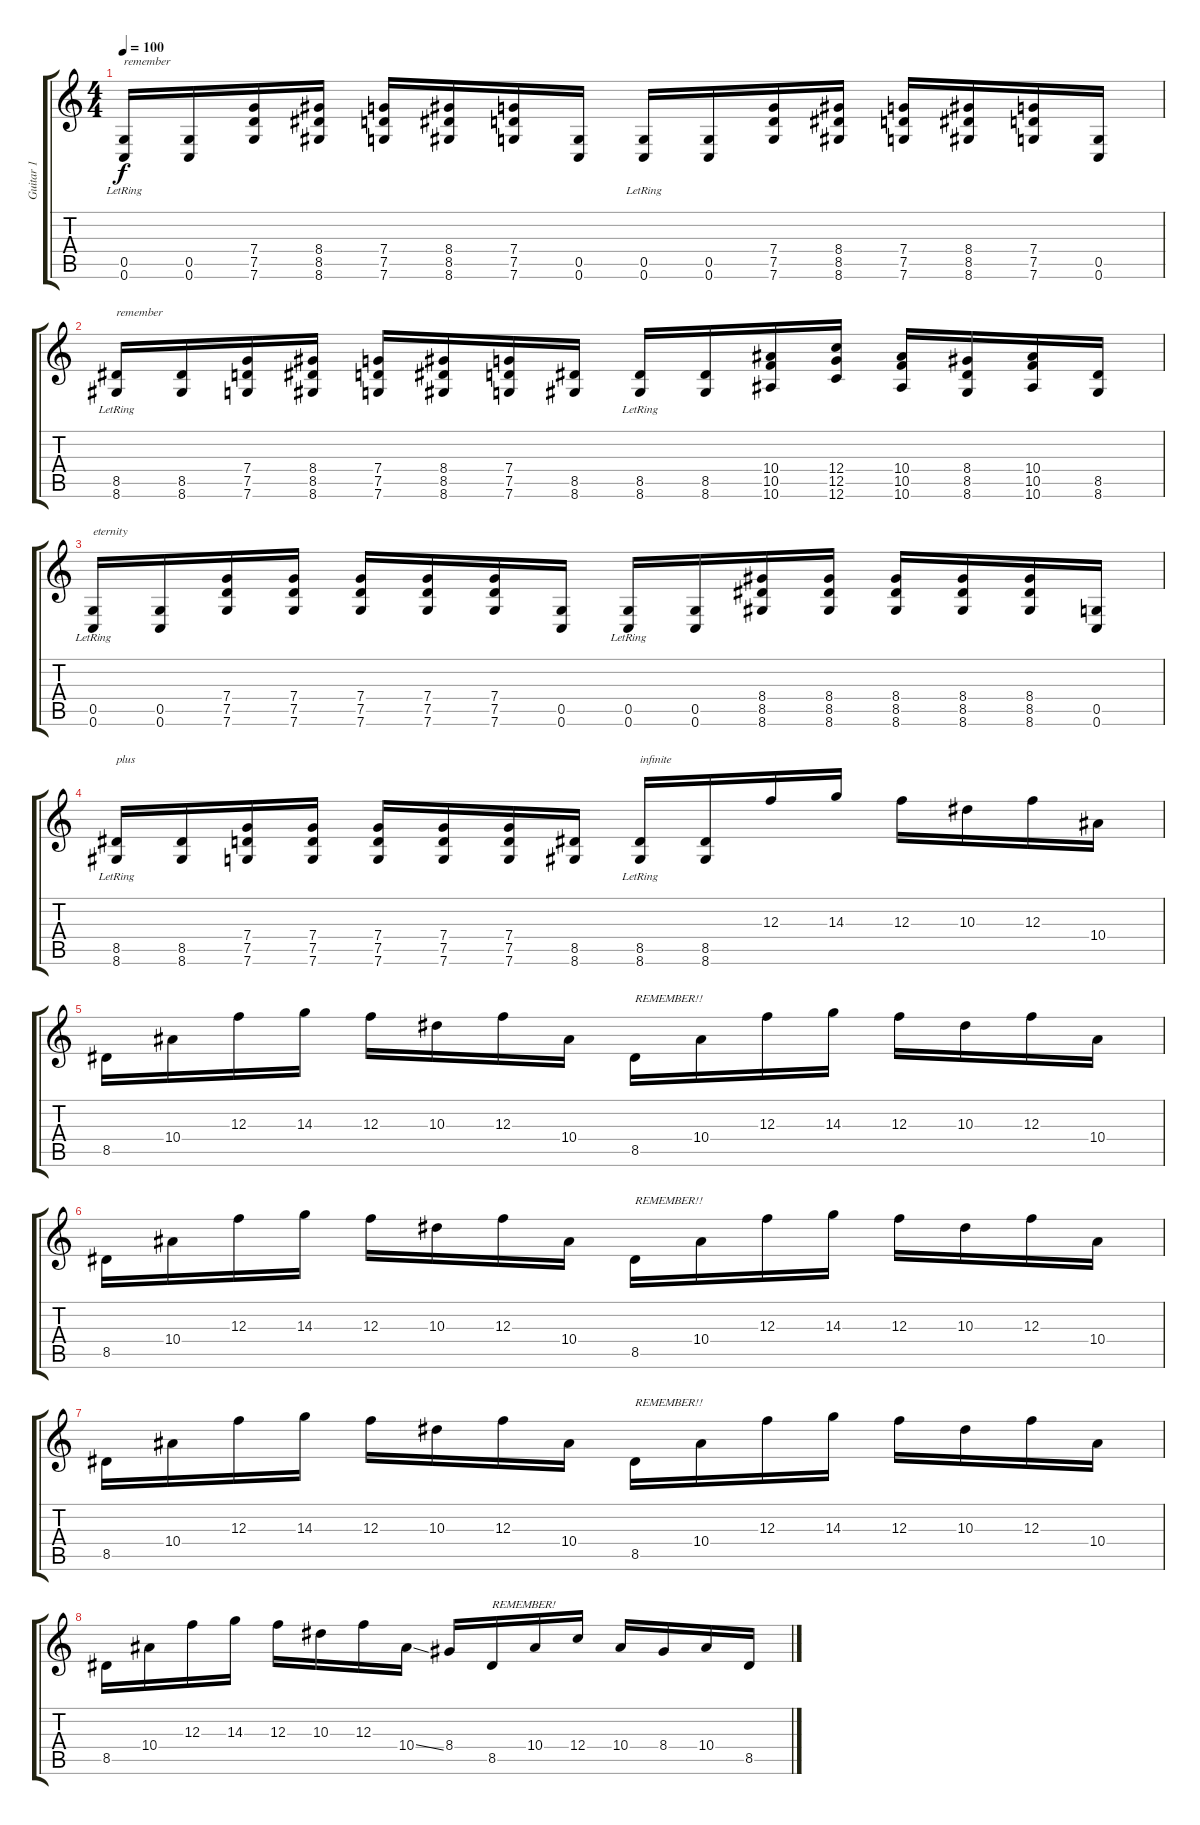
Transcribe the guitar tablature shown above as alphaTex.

\track ("Guitar 1" "Guitar 1") {instrument distortionguitar}
\staff {score tabs}
\tuning (D4 A3 F3 C3 G2 C2) {hide}
\ts (4 4)
\tempo 100
\clef g2
\ks c
(0.5 0.6{lr}).16{txt "remember" dy f} (0.5 0.6).16 (7.4 7.5 7.6).16 (8.4 8.5 8.6).16 (7.4 7.5 7.6).16 (8.4 8.5 8.6).16 (7.4 7.5 7.6).16 (0.5 0.6).16 (0.5 0.6{lr}).16 (0.5 0.6).16 (7.4 7.5 7.6).16 (8.4 8.5 8.6).16 (7.4 7.5 7.6).16 (8.4 8.5 8.6).16 (7.4 7.5 7.6).16 (0.5 0.6).16 |
(8.5 8.6{lr}).16{txt "remember"} (8.5 8.6).16 (7.4 7.5 7.6).16 (8.4 8.5 8.6).16 (7.4 7.5 7.6).16 (8.4 8.5 8.6).16 (7.4 7.5 7.6).16 (8.5 8.6).16 (8.5 8.6{lr}).16 (8.5 8.6).16 (10.4 10.5 10.6).16 (12.4 12.5 12.6).16 (10.4 10.5 10.6).16 (8.4 8.5 8.6).16 (10.4 10.5 10.6).16 (8.5 8.6).16 |
(0.5 0.6{lr}).16{txt "eternity"} (0.5 0.6).16 (7.4 7.5 7.6).16 (7.4 7.5 7.6).16 (7.4 7.5 7.6).16 (7.4 7.5 7.6).16 (7.4 7.5 7.6).16 (0.5 0.6).16 (0.5 0.6{lr}).16 (0.5 0.6).16 (8.4 8.5 8.6).16 (8.4 8.5 8.6).16 (8.4 8.5 8.6).16 (8.4 8.5 8.6).16 (8.4 8.5 8.6).16 (0.5 0.6).16 |
(8.5 8.6{lr}).16{txt "plus"} (8.5 8.6).16 (7.4 7.5 7.6).16 (7.4 7.5 7.6).16 (7.4 7.5 7.6).16 (7.4 7.5 7.6).16 (7.4 7.5 7.6).16 (8.5 8.6).16 (8.5 8.6{lr}).16{txt "infinite"} (8.5 8.6).16 12.3.16 14.3.16 12.3.16 10.3.16 12.3.16 10.4.16 |
8.5.16{volume 12} 10.4.16 12.3.16 14.3.16 12.3.16 10.3.16 12.3.16 10.4.16 8.5.16{txt "REMEMBER!!"} 10.4.16 12.3.16 14.3.16 12.3.16 10.3.16 12.3.16 10.4.16 |
8.5.16 10.4.16 12.3.16 14.3.16 12.3.16 10.3.16 12.3.16 10.4.16 8.5.16{txt "REMEMBER!!"} 10.4.16 12.3.16 14.3.16 12.3.16 10.3.16 12.3.16 10.4.16 |
8.5.16 10.4.16 12.3.16 14.3.16 12.3.16 10.3.16 12.3.16 10.4.16 8.5.16{txt "REMEMBER!!"} 10.4.16 12.3.16 14.3.16 12.3.16 10.3.16 12.3.16 10.4.16 |
8.5.16{volume 15} 10.4.16 12.3.16 14.3.16 12.3.16 10.3.16 12.3.16 10.4{ss}.16 8.4.16 8.5.16{txt "REMEMBER!"} 10.4.16 12.4.16 10.4.16 8.4.16 10.4.16 8.5.16
